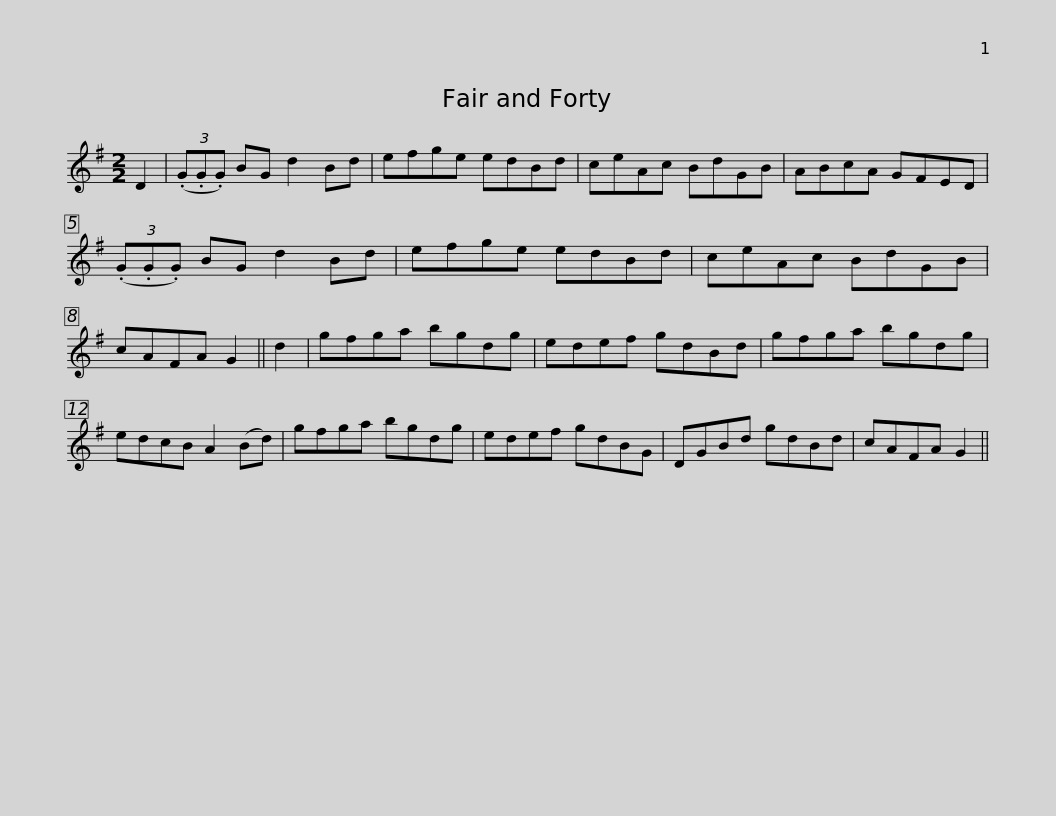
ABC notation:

X:1
L:1/8
M:2/2
I:linebreak $
K:G
V:1 treble
V:1
 D2 | (3(.G.G.G) BG d2 Bd | efge edBd | ceAc BdGB | ABcA GFED | %5
 (3(.G.G.G) BG d2 Bd |$ efge edBd | ceAc BdGB | cAFA G2 || d2 | %10
 gfga bgdg | edef gdBd |$ gfga bgdg | edcB A2 (Bd) | gfga bgdg | %15
 edef gdBG | DGBd gdBd | cAFA G2 || %18
